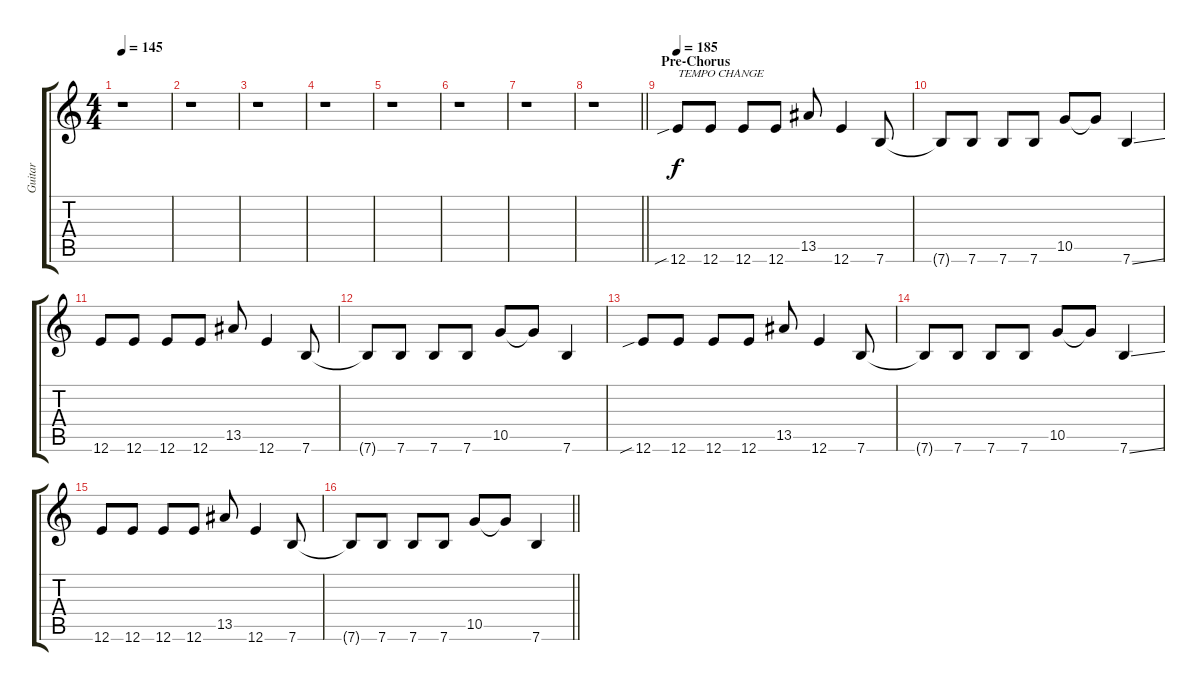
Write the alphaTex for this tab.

\track ("Guitar" "Guitar") {instrument overdrivenguitar}
\staff {score tabs}
\tuning (E4 B3 G3 D3 A2 E2) {hide}
\ts (4 4)
\tempo 145
\clef g2
\ks c
r.1{dy f} |
r.1 |
r.1 |
r.1 |
r.1 |
r.1 |
r.1 |
\barLineRight lightlight
r.1 |
\section ("" "Pre-Chorus")
\tempo 185
12.6{sib}.8{txt "TEMPO CHANGE"} 12.6.8 12.6.8 12.6.8 13.5.8 12.6.4 7.6.8 |
7.6{t}.8 7.6.8 7.6.8 7.6.8 10.5.8 10.5{t}.8 7.6{ss}.4 |
12.6.8 12.6.8 12.6.8 12.6.8 13.5.8 12.6.4 7.6.8 |
7.6{t}.8 7.6.8 7.6.8 7.6.8 10.5.8 10.5{t}.8 7.6.4 |
12.6{sib}.8 12.6.8 12.6.8 12.6.8 13.5.8 12.6.4 7.6.8 |
7.6{t}.8 7.6.8 7.6.8 7.6.8 10.5.8 10.5{t}.8 7.6{ss}.4 |
12.6.8 12.6.8 12.6.8 12.6.8 13.5.8 12.6.4 7.6.8 |
\barLineRight lightlight
7.6{t}.8 7.6.8 7.6.8 7.6.8 10.5.8 10.5{t}.8 7.6{ss}.4
